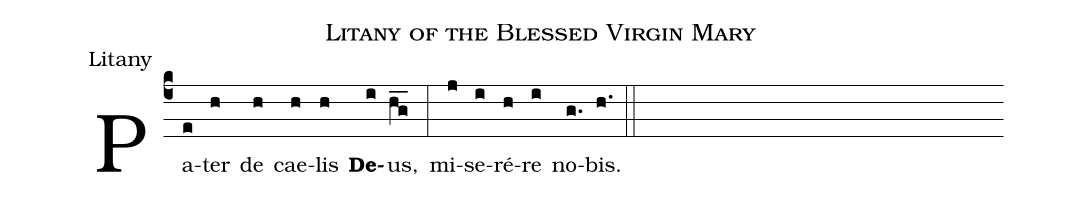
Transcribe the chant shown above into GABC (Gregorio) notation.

name:Litany of the Blessed Virgin Mary;
office-part:Litany;
%%
(c4) Pa(e)ter(h) de(h) cae(h)lis(h)
<b>De</b>(i)us,(h_g_) (:)
mi(j)se(i)ré(h)re(i) no(g.)bis.(h.) (::)
